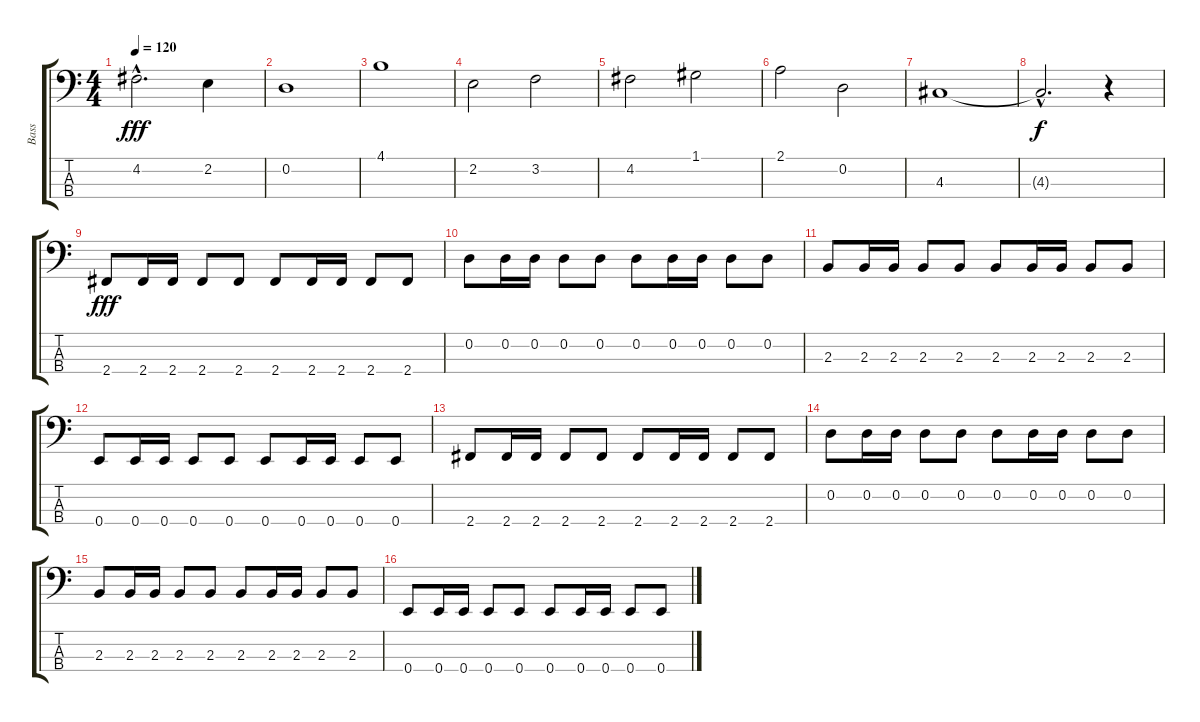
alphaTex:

\track ("Bass" "Bass") {instrument electricbassfinger}
\staff {score tabs}
\tuning (G2 D2 A1 E1) {hide}
\ts (4 4)
\tempo 120
\clef f4
\ks c
4.2{hac}.2{d dy fff} 2.2.4 |
0.2.1 |
4.1.1 |
2.2.2 3.2.2 |
4.2.2 1.1.2 |
2.1.2 0.2.2 |
4.3.1 |
4.3{hac t}.2{d dy f} r.4 |
2.4.8{dy fff volume 16 instrument electricbassfinger} 2.4.16 2.4.16 2.4.8 2.4.8 2.4.8 2.4.16 2.4.16 2.4.8 2.4.8 |
0.2.8 0.2.16 0.2.16 0.2.8 0.2.8 0.2.8 0.2.16 0.2.16 0.2.8 0.2.8 |
2.3.8 2.3.16 2.3.16 2.3.8 2.3.8 2.3.8 2.3.16 2.3.16 2.3.8 2.3.8 |
0.4.8 0.4.16 0.4.16 0.4.8 0.4.8 0.4.8 0.4.16 0.4.16 0.4.8 0.4.8 |
2.4.8 2.4.16 2.4.16 2.4.8 2.4.8 2.4.8 2.4.16 2.4.16 2.4.8 2.4.8 |
0.2.8 0.2.16 0.2.16 0.2.8 0.2.8 0.2.8 0.2.16 0.2.16 0.2.8 0.2.8 |
2.3.8 2.3.16 2.3.16 2.3.8 2.3.8 2.3.8 2.3.16 2.3.16 2.3.8 2.3.8 |
0.4.8 0.4.16 0.4.16 0.4.8 0.4.8 0.4.8 0.4.16 0.4.16 0.4.8 0.4.8
